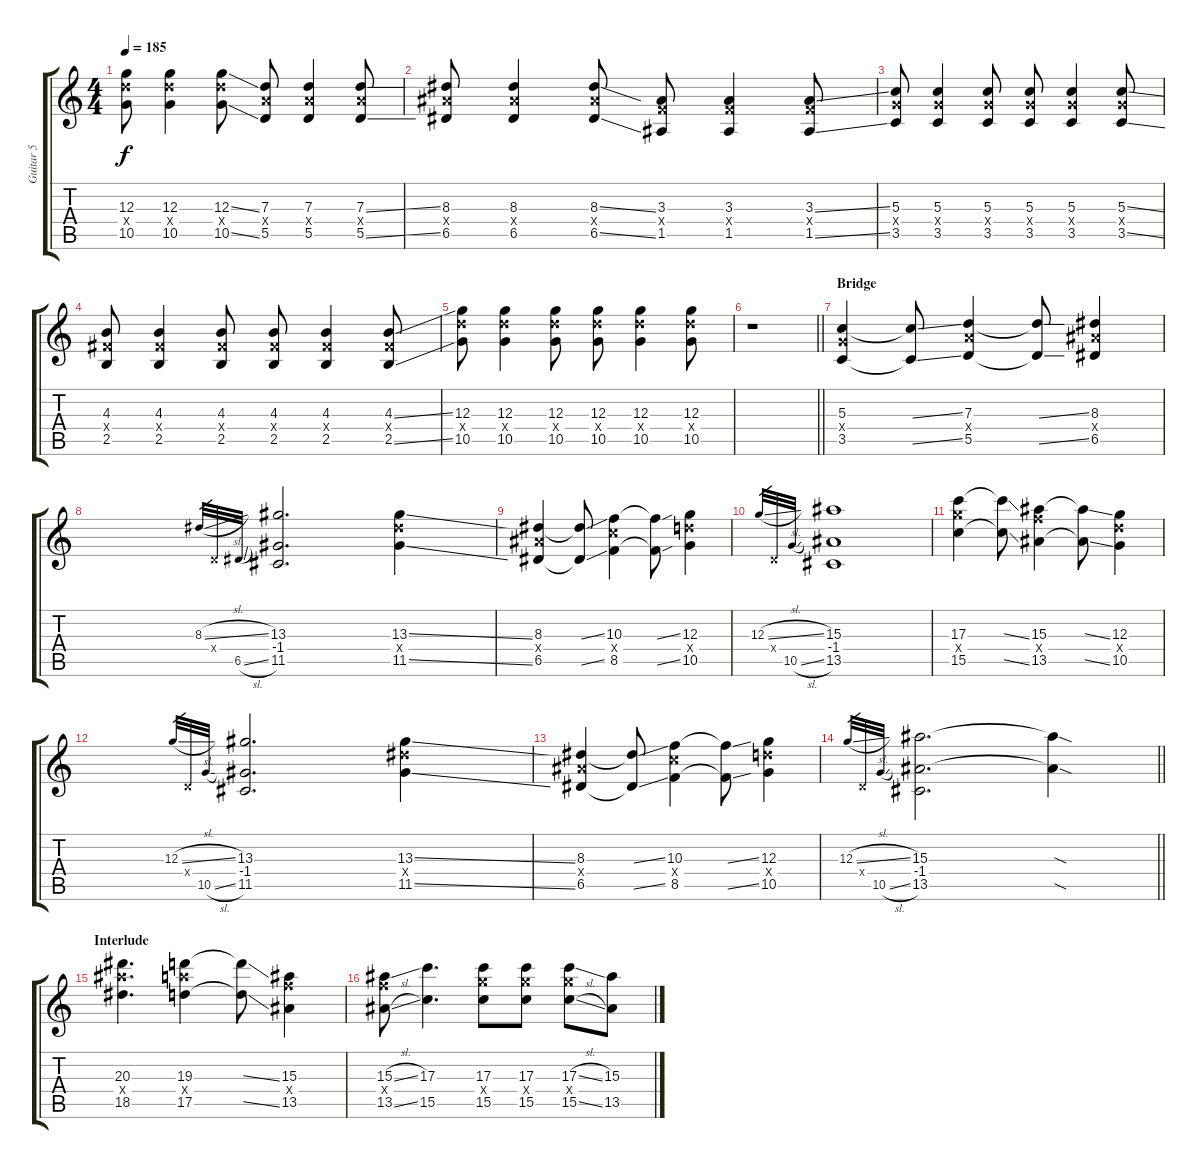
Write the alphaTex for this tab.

\track ("Guitar 5" "Guitar 5") {instrument distortionguitar}
\staff {score tabs}
\tuning (E4 B3 G3 D3 A2 D2) {hide}
\ts (4 4)
\tempo 185
\clef g2
\ks c
(12.3 12.4{x} 10.5).8{dy f} (12.3 12.4{x} 10.5).4 (12.3{ss} 12.4{x} 10.5{ss}).8 (7.3 7.4{x} 5.5).8 (7.3 7.4{x} 5.5).4 (7.3{ss} 7.4{x} 5.5{ss}).8 |
(8.3 8.4{x} 6.5).8 (8.3 8.4{x} 6.5).4 (8.3{ss} 8.4{x} 6.5{ss}).8 (3.3 3.4{x} 1.5).8 (3.3 3.4{x} 1.5).4 (3.3{ss} 3.4{x} 1.5{ss}).8 |
(5.3 5.4{x} 3.5).8 (5.3 5.4{x} 3.5).4 (5.3 5.4{x} 3.5).8 (5.3 5.4{x} 3.5).8 (5.3 5.4{x} 3.5).4 (5.3{ss} 5.4{x} 3.5{ss}).8 |
(4.3 4.4{x} 2.5).8 (4.3 4.4{x} 2.5).4 (4.3 4.4{x} 2.5).8 (4.3 4.4{x} 2.5).8 (4.3 4.4{x} 2.5).4 (4.3{ss} 4.4{x} 2.5{ss}).8 |
(12.3 12.4{x} 10.5).8 (12.3 12.4{x} 10.5).4 (12.3 12.4{x} 10.5).8 (12.3 12.4{x} 10.5).8 (12.3 12.4{x} 10.5).4 (12.3 12.4{x} 10.5).8 |
\barLineRight lightlight
r.1 |
\section ("" "Bridge")
(5.3 5.4{x} 3.5).4 (5.3{ss t} 3.5{ss t}).8 (7.3 7.4{x} 5.5).4 (7.3{ss t} 5.5{ss t}).8 (8.3 8.4{x} 6.5).4 |
8.3{sl}.32{gr} 0.4{x}.32{gr} 6.5{sl}.32{gr} (13.3 -1.4 11.5).2{d} (13.3{ss} 13.4{x} 11.5{ss}).4 |
(8.3 8.4{x} 6.5).4 (8.3{ss t} 6.5{ss t}).8 (10.3 10.4{x} 8.5).4 (10.3{ss t} 8.5{ss t}).8 (12.3 12.4{x} 10.5).4 |
12.3{sl}.32{gr} 0.4{x}.32{gr} 10.5{sl}.32{gr} (15.3 -1.4 13.5).1 |
(17.3 17.4{x} 15.5).4 (17.3{ss t} 15.5{ss t}).8 (15.3 15.4{x} 13.5).4 (15.3{ss t} 13.5{ss t}).8 (12.3 12.4{x} 10.5).4 |
12.3{sl}.32{gr} 0.4{x}.32{gr} 10.5{sl}.32{gr} (13.3 -1.4 11.5).2{d} (13.3{ss} 13.4{x} 11.5{ss}).4 |
(8.3 8.4{x} 6.5).4 (8.3{ss t} 6.5{ss t}).8 (10.3 10.4{x} 8.5).4 (10.3{ss t} 8.5{ss t}).8 (12.3 12.4{x} 10.5).4 |
\barLineRight lightlight
12.3{sl}.32{gr} 0.4{x}.32{gr} 10.5{sl}.32{gr} (15.3 -1.4 13.5).2{d} (15.3{sod t} 13.5{sod t}).4 |
\section ("" "Interlude")
(20.3 20.4{x} 18.5).4{d} (19.3 19.4{x} 17.5).4 (19.3{ss t} 17.5{ss t}).8 (15.3 15.4{x} 13.5).4 |
(15.3{sl} 15.4{x} 13.5{sl}).8 (17.3 15.5).4{d} (17.3 17.4{x} 15.5).8 (17.3 17.4{x} 15.5).8 (17.3{sl} 17.4{x} 15.5{sl}).8 (15.3 13.5).8
